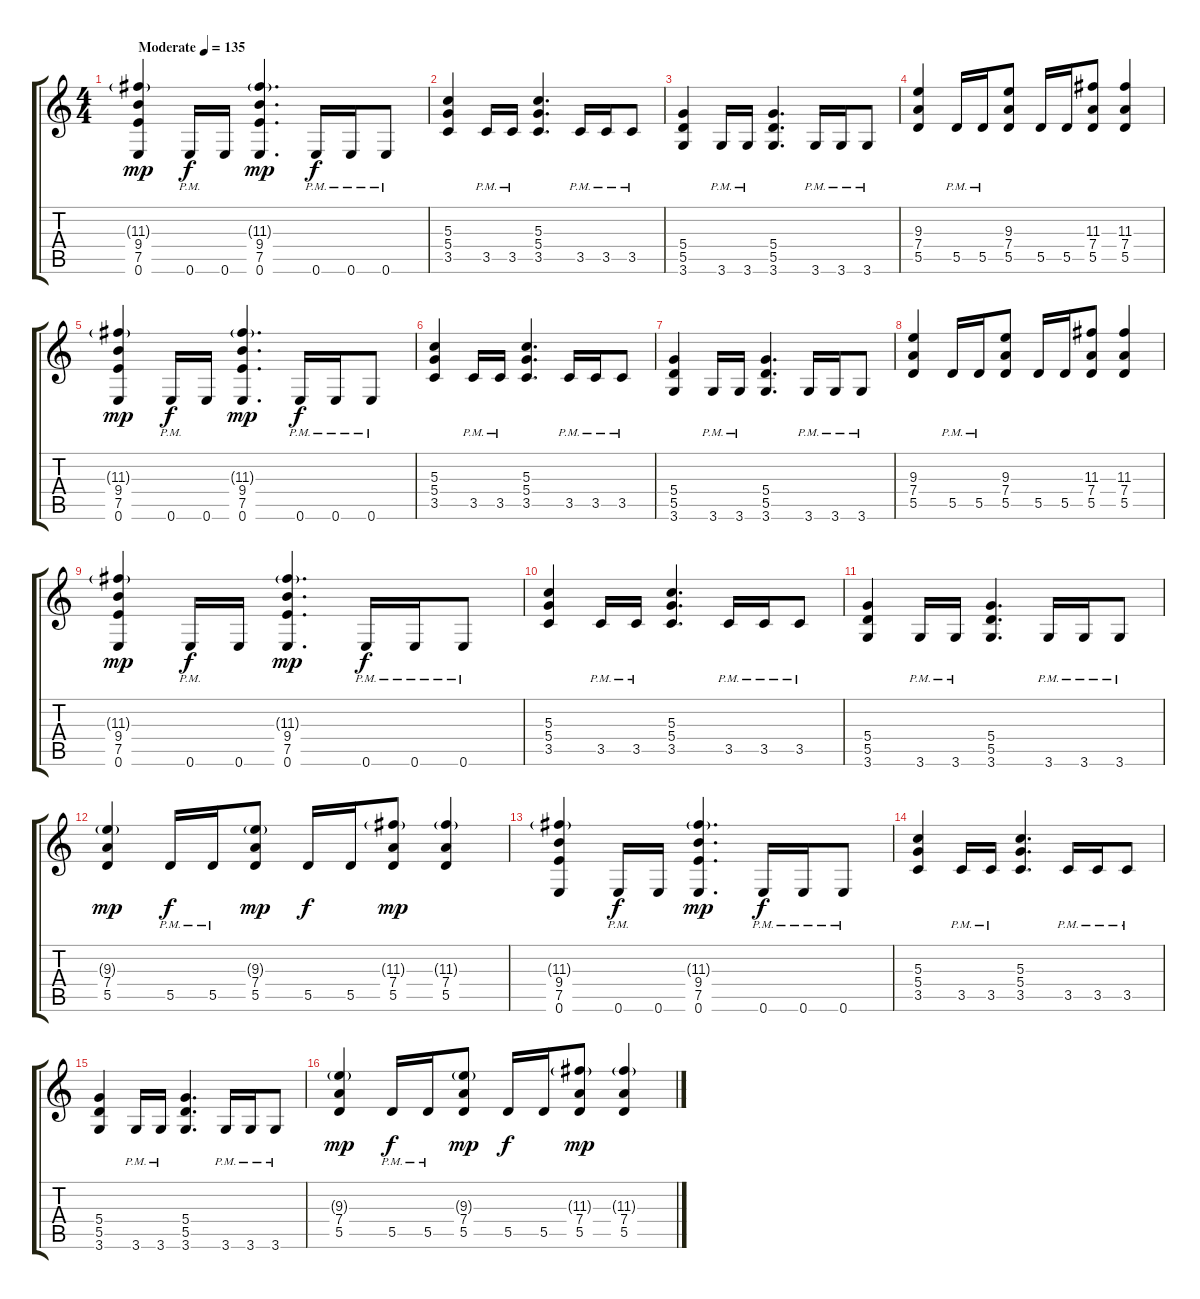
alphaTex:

\track "" {instrument distortionguitar}
\staff {score tabs}
\tuning (E4 B3 G3 D3 A2 E2) {hide}
\ts (4 4)
\tempo (135 "Moderate")
\clef g2
\ks c
(11.3{g} 9.4 7.5 0.6).4{dy mp instrument distortionguitar} 0.6{pm}.16{dy f} 0.6.16 (11.3{g} 9.4 7.5 0.6).4{d dy mp} 0.6{pm}.16{dy f} 0.6{pm}.16 0.6{pm}.8 |
(5.3 5.4 3.5).4 3.5{pm}.16 3.5{pm}.16 (5.3 5.4 3.5).4{d} 3.5{pm}.16 3.5{pm}.16 3.5{pm}.8 |
(5.4 5.5 3.6).4 3.6{pm}.16 3.6{pm}.16 (5.4 5.5 3.6).4{d} 3.6{pm}.16 3.6{pm}.16 3.6{pm}.8 |
(9.3 7.4 5.5).4 5.5{pm}.16 5.5{pm}.16 (9.3 7.4 5.5).8 5.5.16 5.5.16 (11.3 7.4 5.5).8 (11.3 7.4 5.5).4 |
(11.3{g} 9.4 7.5 0.6).4{dy mp} 0.6{pm}.16{dy f} 0.6.16 (11.3{g} 9.4 7.5 0.6).4{d dy mp} 0.6{pm}.16{dy f} 0.6{pm}.16 0.6{pm}.8 |
(5.3 5.4 3.5).4 3.5{pm}.16 3.5{pm}.16 (5.3 5.4 3.5).4{d} 3.5{pm}.16 3.5{pm}.16 3.5{pm}.8 |
(5.4 5.5 3.6).4 3.6{pm}.16 3.6{pm}.16 (5.4 5.5 3.6).4{d} 3.6{pm}.16 3.6{pm}.16 3.6{pm}.8 |
(9.3 7.4 5.5).4 5.5{pm}.16 5.5{pm}.16 (9.3 7.4 5.5).8 5.5.16 5.5.16 (11.3 7.4 5.5).8 (11.3 7.4 5.5).4 |
(11.3{g} 9.4 7.5 0.6).4{dy mp} 0.6{pm}.16{dy f} 0.6.16 (11.3{g} 9.4 7.5 0.6).4{d dy mp} 0.6{pm}.16{dy f} 0.6{pm}.16 0.6{pm}.8 |
(5.3 5.4 3.5).4 3.5{pm}.16 3.5{pm}.16 (5.3 5.4 3.5).4{d} 3.5{pm}.16 3.5{pm}.16 3.5{pm}.8 |
(5.4 5.5 3.6).4 3.6{pm}.16 3.6{pm}.16 (5.4 5.5 3.6).4{d} 3.6{pm}.16 3.6{pm}.16 3.6{pm}.8 |
(9.3{g} 7.4 5.5).4{dy mp} 5.5{pm}.16{dy f} 5.5{pm}.16 (9.3{g} 7.4 5.5).8{dy mp} 5.5.16{dy f} 5.5.16 (11.3{g} 7.4 5.5).8{dy mp} (11.3{g} 7.4 5.5).4 |
(11.3{g} 9.4 7.5 0.6).4 0.6{pm}.16{dy f} 0.6.16 (11.3{g} 9.4 7.5 0.6).4{d dy mp} 0.6{pm}.16{dy f} 0.6{pm}.16 0.6{pm}.8 |
(5.3 5.4 3.5).4 3.5{pm}.16 3.5{pm}.16 (5.3 5.4 3.5).4{d} 3.5{pm}.16 3.5{pm}.16 3.5{pm}.8 |
(5.4 5.5 3.6).4 3.6{pm}.16 3.6{pm}.16 (5.4 5.5 3.6).4{d} 3.6{pm}.16 3.6{pm}.16 3.6{pm}.8 |
(9.3{g} 7.4 5.5).4{dy mp} 5.5{pm}.16{dy f} 5.5{pm}.16 (9.3{g} 7.4 5.5).8{dy mp} 5.5.16{dy f} 5.5.16 (11.3{g} 7.4 5.5).8{dy mp} (11.3{g} 7.4 5.5).4
